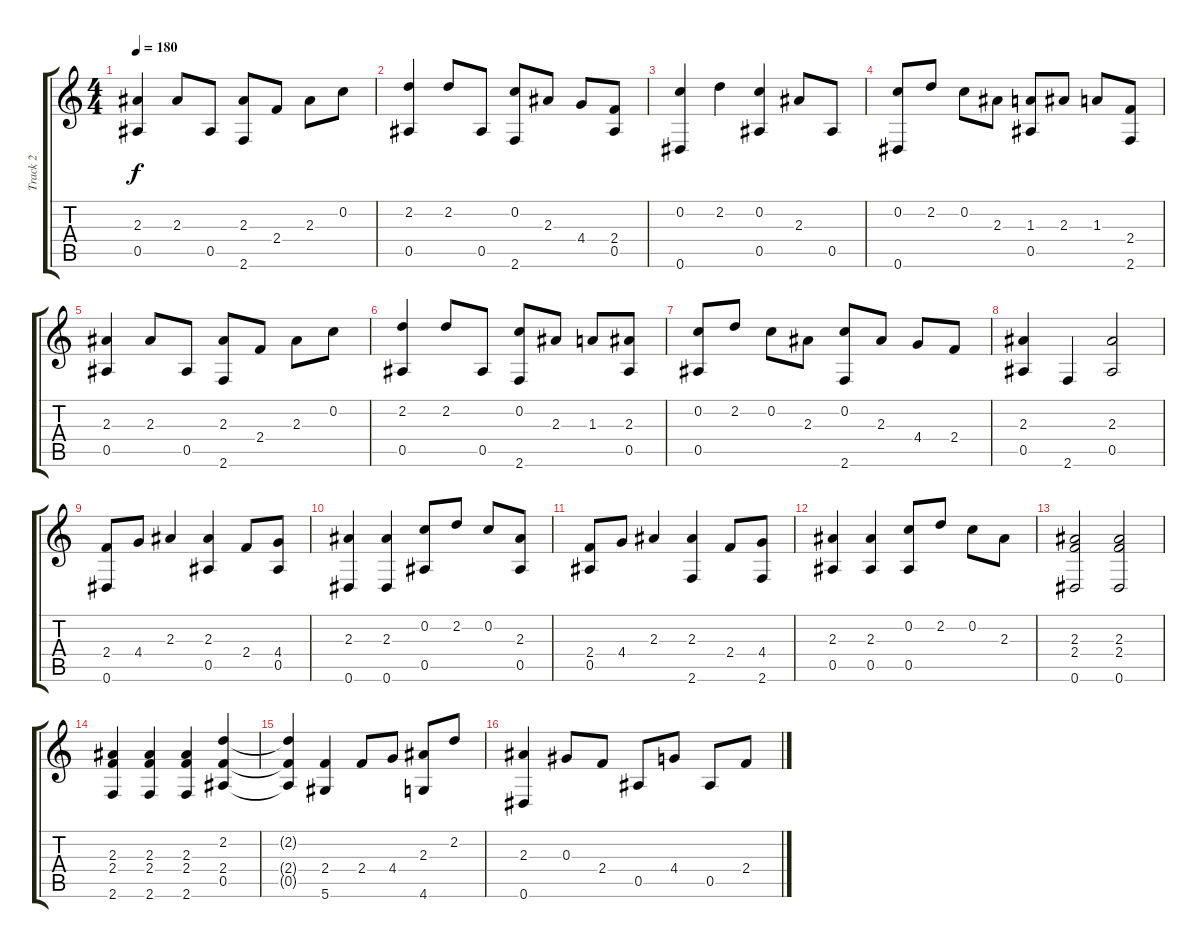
\track ("Track 2" "Track 2") {instrument acousticguitarsteel}
\staff {score tabs}
\tuning (F4 C4 Ab3 Eb3 Bb2 Eb2) {hide}
\ts (4 4)
\tempo 180
\clef g2
\ks c
(2.3 0.5).4{dy f} 2.3.8 0.5.8 (2.3 2.6).8 2.4.8 2.3.8 0.2.8 |
(2.2 0.5).4 2.2.8 0.5.8 (0.2 2.6).8 2.3.8 4.4.8 (2.4 0.5).8 |
(0.2 0.6).4 2.2.4 (0.2 0.5).4 2.3.8 0.5.8 |
(0.2 0.6).8 2.2.8 0.2.8 2.3.8 (1.3 0.5).8 2.3.8 1.3.8 (2.4 2.6).8 |
(2.3 0.5).4 2.3.8 0.5.8 (2.3 2.6).8 2.4.8 2.3.8 0.2.8 |
(2.2 0.5).4 2.2.8 0.5.8 (0.2 2.6).8 2.3.8 1.3.8 (2.3 0.5).8 |
(0.2 0.5).8 2.2.8 0.2.8 2.3.8 (0.2 2.6).8 2.3.8 4.4.8 2.4.8 |
(2.3 0.5).4 2.6.4 (2.3 0.5).2 |
(2.4 0.6).8 4.4.8 2.3.4 (2.3 0.5).4 2.4.8 (4.4 0.5).8 |
(2.3 0.6).4 (2.3 0.6).4 (0.2 0.5).8 2.2.8 0.2.8 (2.3 0.5).8 |
(2.4 0.5).8 4.4.8 2.3.4 (2.3 2.6).4 2.4.8 (4.4 2.6).8 |
(2.3 0.5).4 (2.3 0.5).4 (0.2 0.5).8 2.2.8 0.2.8 2.3.8 |
(2.3 2.4 0.6).2 (2.3 2.4 0.6).2 |
(2.3 2.4 2.6).4 (2.3 2.4 2.6).4 (2.3 2.4 2.6).4 (2.2 2.4 0.5).4 |
(2.2{t} 2.4{t} 0.5{t}).4 (2.4 5.6).4 2.4.8 4.4.8 (2.3 4.6).8 2.2.8 |
(2.3 0.6).4 0.3.8 2.4.8 0.5.8 4.4.8 0.5.8 2.4.8
